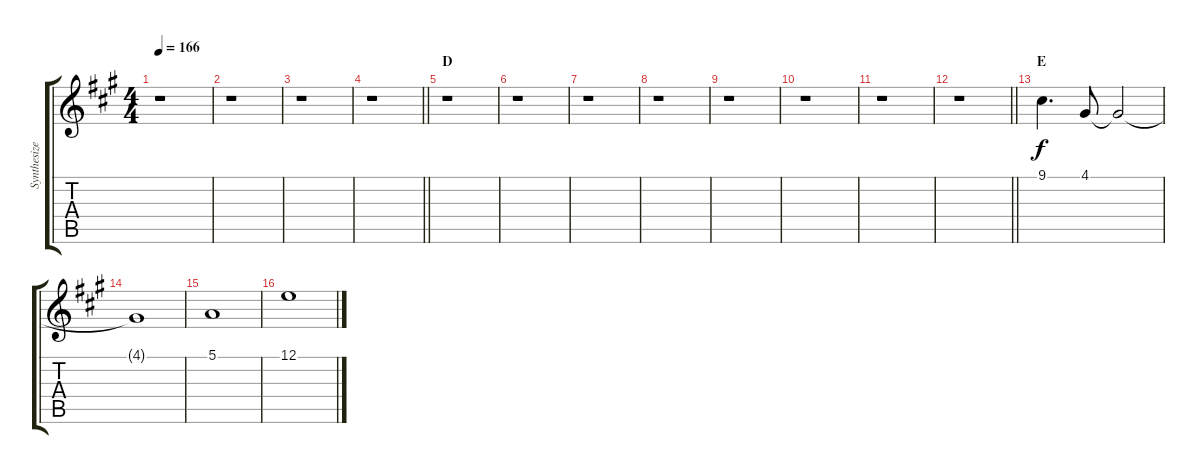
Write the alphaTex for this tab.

\track ("Synthesizer II" "Synthesize") {instrument lead2sawtooth}
\staff {score tabs}
\tuning (E4 B3 G3 D3 A2 E2) {hide}
\ts (4 4)
\tempo 166
\clef g2
\ks a
r.1{dy f} |
r.1 |
r.1 |
\barLineRight lightlight
r.1 |
\section ("" "D")
r.1 |
r.1 |
r.1 |
r.1 |
r.1 |
r.1 |
r.1 |
\barLineRight lightlight
r.1 |
\section ("" "E")
9.1.4{d} 4.1.8 4.1{t}.2 |
4.1{t}.1 |
5.1.1 |
12.1.1
